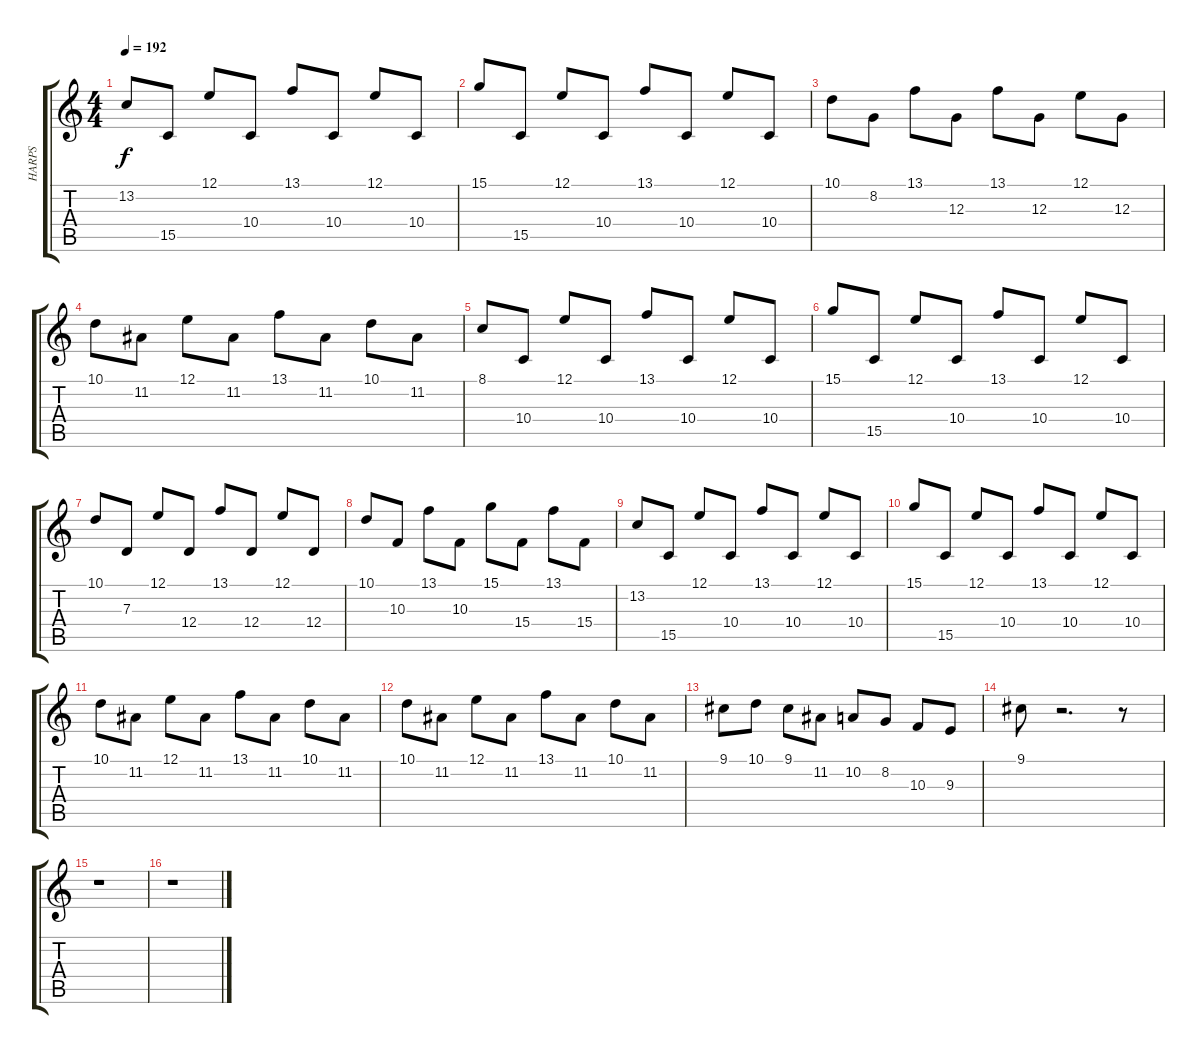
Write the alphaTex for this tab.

\track ("     HARPSICHORD" "     HARPS") {instrument harpsichord}
\staff {score tabs}
\tuning (E4 B3 G3 D3 A2 E2) {hide}
\ts (4 4)
\tempo 192
\clef g2
\ks c
13.2.8{dy f} 15.5.8 12.1.8 10.4.8 13.1.8 10.4.8 12.1.8 10.4.8 |
15.1.8 15.5.8 12.1.8 10.4.8 13.1.8 10.4.8 12.1.8 10.4.8 |
10.1.8 8.2.8 13.1.8 12.3.8 13.1.8 12.3.8 12.1.8 12.3.8 |
10.1.8 11.2.8 12.1.8 11.2.8 13.1.8 11.2.8 10.1.8 11.2.8 |
8.1.8 10.4.8 12.1.8 10.4.8 13.1.8 10.4.8 12.1.8 10.4.8 |
15.1.8 15.5.8 12.1.8 10.4.8 13.1.8 10.4.8 12.1.8 10.4.8 |
10.1.8 7.3.8 12.1.8 12.4.8 13.1.8 12.4.8 12.1.8 12.4.8 |
10.1.8 10.3.8 13.1.8 10.3.8 15.1.8 15.4.8 13.1.8 15.4.8 |
13.2.8 15.5.8 12.1.8 10.4.8 13.1.8 10.4.8 12.1.8 10.4.8 |
15.1.8 15.5.8 12.1.8 10.4.8 13.1.8 10.4.8 12.1.8 10.4.8 |
10.1.8 11.2.8 12.1.8 11.2.8 13.1.8 11.2.8 10.1.8 11.2.8 |
10.1.8 11.2.8 12.1.8 11.2.8 13.1.8 11.2.8 10.1.8 11.2.8 |
9.1.8 10.1.8 9.1.8 11.2.8 10.2.8 8.2.8 10.3.8 9.3.8 |
9.1.8 r.2{d} r.8 |
r.1 |
r.1
